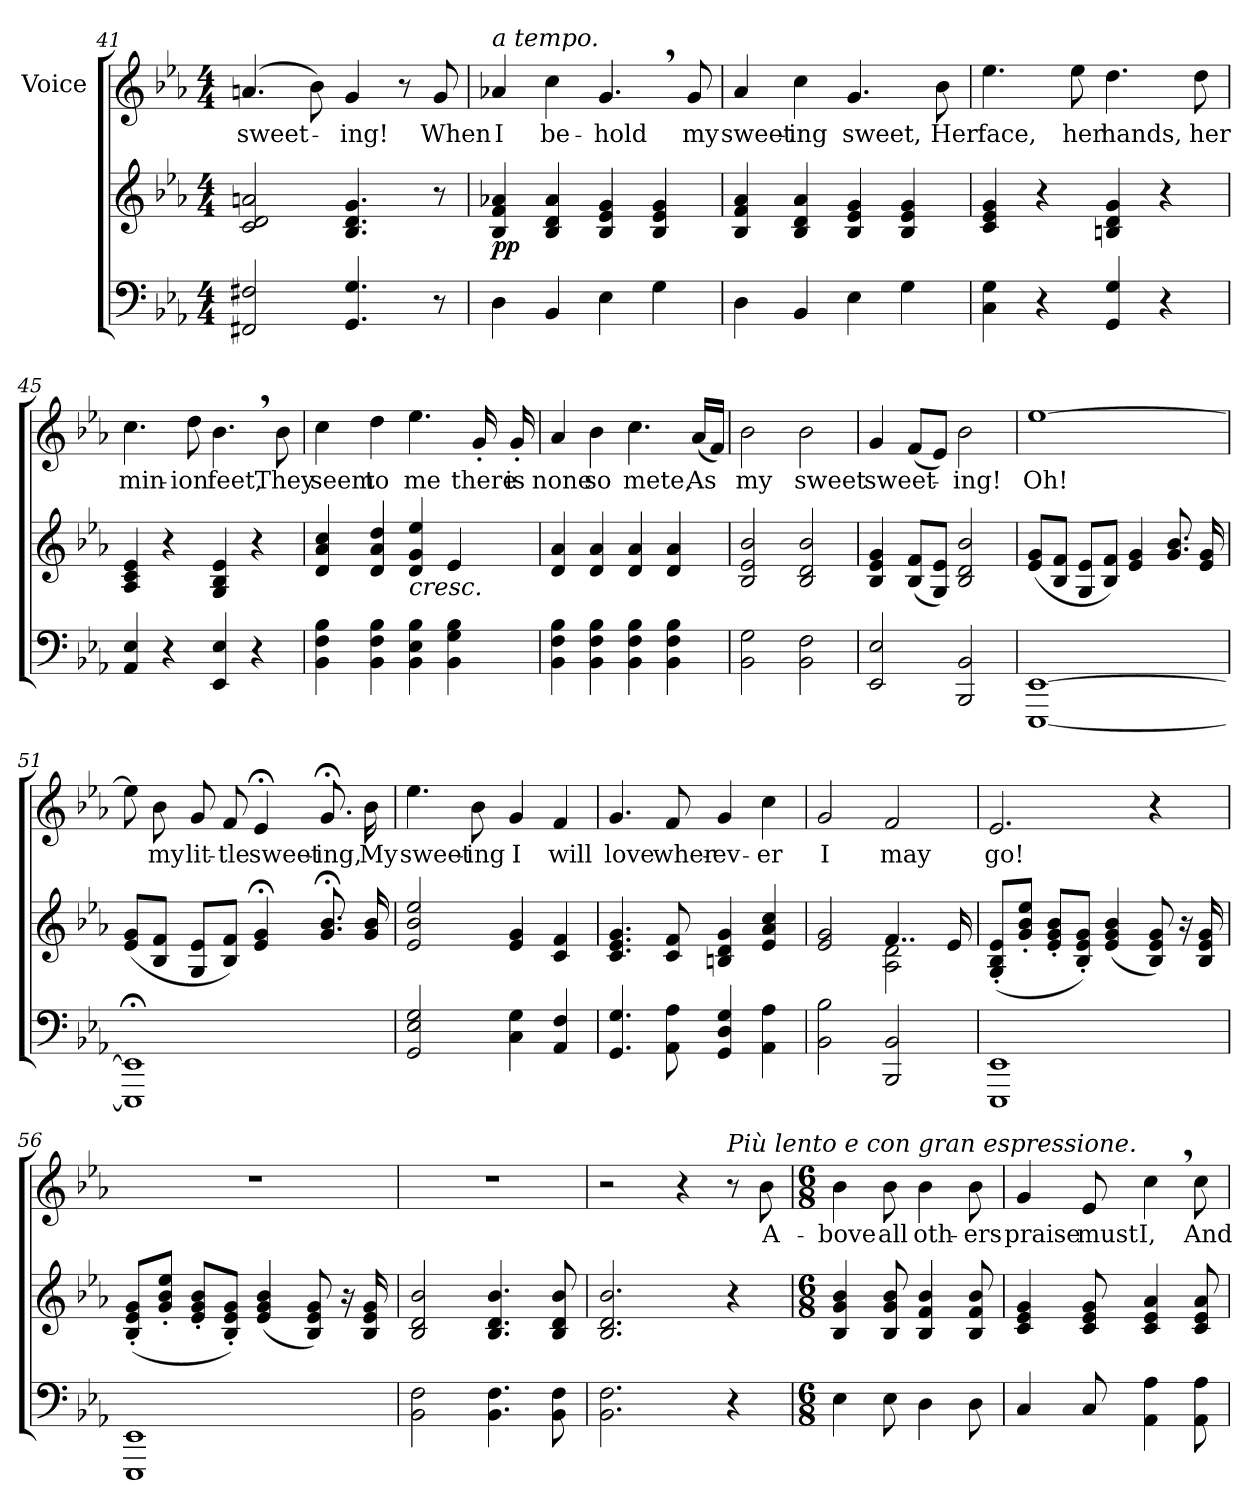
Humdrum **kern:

**kern	**kern	**dynam	**kern	**text
*part2	*part2	*part2	*part1	*part1
*staff3	*staff2	*staff2/3	*staff1	*staff1
*	*	*	*I"Voice	*
*clefF4	*clefG2	*	*clefG2	*
*k[b-e-a-]	*k[b-e-a-]	*	*k[b-e-a-]	*
*E-:	*E-:	*	*E-:	*
*M4/4	*M4/4	*	*M4/4	*
=41	=41	=41	=41	=41
!	!	!	!	!LO:LY:b
2FF#X/ 2F#X/	2c/ 2d/ 2an/	.	(4.an/	sweet-
.	.	.	8b-\)	.
!	!	!	!	!LO:LY:b
4.GG/ 4.G/	4.B-/ 4.d/ 4.g/	.	4g/	-ing!
.	.	.	8r	.
!	!	!	!	!LO:LY:b
8r	8r	.	8g/	When
=42	=42	=42	=42	=42
!	!	!	!LO:TX:a:i:t=a tempo.	!
!	!	!LO:DY:b	!	!LO:LY:b
4D\	4B-/ 4f/ 4a-X/	pp	4a-X/	I
!	!	!	!	!LO:LY:b
4BB-/	4B-/ 4d/ 4a-/	.	4cc\	be-
!	!	!	!	!LO:LY:b
4E-\	4B-/ 4e-/ 4g/	.	4.g,>/	-hold
4G\	4B-/ 4e-/ 4g/	.	.	.
!	!	!	!	!LO:LY:b
.	.	.	8g/	my
=43	=43	=43	=43	=43
!	!	!	!	!LO:LY:b
4D\	4B-/ 4f/ 4a-/	.	4a-/	sweet-
!	!	!	!	!LO:LY:b
4BB-/	4B-/ 4d/ 4a-/	.	4cc\	-ing
!	!	!	!	!LO:LY:b
4E-\	4B-/ 4e-/ 4g/	.	4.g/	sweet,
4G\	4B-/ 4e-/ 4g/	.	.	.
!	!	!	!	!LO:LY:b
.	.	.	8b-\	Her
!!LO:LB:g=z
=44	=44	=44	=44	=44
!	!	!	!	!LO:LY:b
4C\ 4G\	4c/ 4e-/ 4g/	.	4.ee-\	face,
4r	4r	.	.	.
!	!	!	!	!LO:LY:b
.	.	.	8ee-\	her
!	!	!	!	!LO:LY:b
4GG/ 4G/	4Bn/ 4d/ 4g/	.	4.dd\	hands,
4r	4r	.	.	.
!	!	!	!	!LO:LY:b
.	.	.	8dd\	her
=45	=45	=45	=45	=45
!	!	!	!	!LO:LY:b
4AA-/ 4E-/	4A-/ 4c/ 4e-/	.	4.cc\	min-
4r	4r	.	.	.
!	!	!	!	!LO:LY:b
.	.	.	8dd\	-ion
!	!	!	!	!LO:LY:b
4EE-/ 4E-/	4G/ 4B-/ 4e-/	.	4.b-,>\	feet,
4r	4r	.	.	.
!	!	!	!	!LO:LY:b
.	.	.	8b-\	They
=46	=46	=46	=46	=46
!	!	!	!	!LO:LY:b
4BB-\ 4F\ 4B-\	4d/ 4a-/ 4cc/	.	4cc\	seem
!	!	!	!	!LO:LY:b
4BB-\ 4F\ 4B-\	4d/ 4a-/ 4dd/	.	4dd\	to
!	!LO:TX:b:i:t=cresc.	!	!	!
!	!	!	!	!LO:LY:b
4BB-\ 4E-\ 4B-\	4d/ 4g/ 4ee-/	.	4.ee-\	me
4BB-\ 4G\ 4B-\	4e-/	.	.	.
!	!	!	!	!LO:LY:b
.	.	.	16g'</	there
!	!	!	!	!LO:LY:b
.	.	.	16g'</	is
!!LO:LB:g=z
=47	=47	=47	=47	=47
!	!	!	!	!LO:LY:b
4BB-\ 4F\ 4B-\	4d/ 4a-/	.	4a-/	none
!	!	!	!	!LO:LY:b
4BB-\ 4F\ 4B-\	4d/ 4a-/	.	4b-\	so
!	!	!	!	!LO:LY:b
4BB-\ 4F\ 4B-\	4d/ 4a-/	.	4.cc\	mete,
4BB-\ 4F\ 4B-\	4d/ 4a-/	.	.	.
!	!	!	!	!LO:LY:b
.	.	.	(<16a-/LL	As
.	.	.	16f/JJ)	.
=48	=48	=48	=48	=48
!	!	!	!	!LO:LY:b
2BB-\ 2G\	2B-/ 2e-/ 2b-/	.	2b-\	my
!	!	!	!	!LO:LY:b
2BB-\ 2F\	2B-/ 2d/ 2b-/	.	2b-\	sweet
=49	=49	=49	=49	=49
!	!	!	!	!LO:LY:b
2EE-/ 2E-/	4B-/ 4e-/ 4g/	.	4g/	sweet-
.	(<8B-/ 8f/L	.	(<8f/L	.
.	8G/ 8e-/J)	.	8e-/J)	.
!	!	!	!	!LO:LY:b
2BBB-/ 2BB-/	2B-/ 2d/ 2b-/	.	2b-\	-ing!
=50	=50	=50	=50	=50
!	!	!	!	!LO:LY:b
[1EEE- [1EE-	(<8e-/ 8g/L	.	[1ee-	Oh!
.	8B-/ 8f/J	.	.	.
.	8G/ 8e-/L	.	.	.
.	8B-/ 8f/J)	.	.	.
.	4e-/ 4g/	.	.	.
.	8.g/ 8.b-/	.	.	.
.	16e-/ 16g/	.	.	.
!!LO:PB:g=z
=51	=51	=51	=51	=51
1EEE-];< 1EE-];<	(<8e-/ 8g/L	.	8ee-\]	.
!	!	!	!	!LO:LY:b
.	8B-/ 8f/J	.	8b-\	my
!	!	!	!	!LO:LY:b
.	8G/ 8e-/L	.	8g/	lit-
!	!	!	!	!LO:LY:b
.	8B-/ 8f/J)	.	8f/	-tle
!	!	!	!	!LO:LY:b
.	4e-/;< 4g/;<	.	4e-;</	sweet-
!	!	!	!	!LO:LY:b
.	8.g/;< 8.b-/;<	.	8.g;</	-ing,
!	!	!	!	!LO:LY:b
.	16g/ 16b-/	.	16b-\	My
=52	=52	=52	=52	=52
!	!	!	!	!LO:LY:b
2GG/ 2E-/ 2G/	2e-/ 2b-/ 2ee-/	.	4.ee-\	sweet-
!	!	!	!	!LO:LY:b
.	.	.	8b-\	-ing
!	!	!	!	!LO:LY:b
4C\ 4G\	4e-/ 4g/	.	4g/	I
!	!	!	!	!LO:LY:b
4AA-/ 4F/	4c/ 4f/	.	4f/	will
=53	=53	=53	=53	=53
!	!	!	!	!LO:LY:b
4.GG/ 4.G/	4.c/ 4.e-/ 4.g/	.	4.g/	love
!	!	!	!	!LO:LY:b
8AA-\ 8A-\	8c/ 8f/	.	8f/	wher-
!	!	!	!	!LO:LY:b
4GG/ 4D/ 4G/	4Bn/ 4d/ 4g/	.	4g/	-ev-
!	!	!	!	!LO:LY:b
4AA-\ 4A-\	4e-/ 4a-/ 4cc/	.	4cc\	-er
!!LO:LB:g=z
=54	=54	=54	=54	=54
*	*^	*	*	*
!	!	!	!	!	!LO:LY:b
2BB-\ 2B-\	2e-/ 2g/	2ryy	.	2g/	I
!	!	!	!	!	!LO:LY:b
2BBB-/ 2BB-/	4..f/	2A-\ 2d\	.	2f/	may
.	16e-/	.	.	.	.
*	*v	*v	*	*	*
=55	=55	=55	=55	=55
!	!	!	!	!LO:LY:b
1EEE- 1EE-	(<8G/'< 8B-/'< 8e-/'<L	.	2.e-/	go!
.	8g/'< 8b-/'< 8ee-/'<J	.	.	.
.	8e-/'< 8g/'< 8b-/'<L	.	.	.
.	8B-/'< 8e-/'< 8g/'<J)	.	.	.
.	(<4e-/ 4g/ 4b-/	.	.	.
.	8B-/ 8e-/ 8g/)	.	4r	.
.	16r	.	.	.
.	16B-/ 16e-/ 16g/	.	.	.
=56	=56	=56	=56	=56
1EEE- 1EE-	(<8B-/'< 8e-/'< 8g/'<L	.	1r	.
.	8g/'< 8b-/'< 8ee-/'<J	.	.	.
.	8e-/'< 8g/'< 8b-/'<L	.	.	.
.	8B-/'< 8e-/'< 8g/'<J)	.	.	.
.	(<4e-/ 4g/ 4b-/	.	.	.
.	8B-/ 8e-/ 8g/)	.	.	.
.	16r	.	.	.
.	16B-/ 16e-/ 16g/	.	.	.
!!LO:LB:g=z
=57	=57	=57	=57	=57
2BB-\ 2F\	2B-/ 2d/ 2b-/	.	1r	.
4.BB-\ 4.F\	4.B-/ 4.d/ 4.b-/	.	.	.
8BB-\ 8F\	8B-/ 8d/ 8b-/	.	.	.
=58	=58	=58	=58	=58
2.BB-\ 2.F\	2.B-/ 2.d/ 2.b-/	.	2r	.
.	.	.	4r	.
!	!	!	!LO:TX:a:i:t=Più lento e con gran espressione.	!
4r	4r	.	8r	.
!	!	!	!	!LO:LY:b
.	.	.	8b-\	A-
=59!	=59!	=59!	=59!	=59!
*M6/8	*M6/8	*	*M6/8	*
!	!	!	!	!LO:LY:b
4E-\	4B-/ 4g/ 4b-/	.	4b-\	-bove
!	!	!	!	!LO:LY:b
8E-\	8B-/ 8g/ 8b-/	.	8b-\	all
!	!	!	!	!LO:LY:b
4D\	4B-/ 4f/ 4b-/	.	4b-\	oth-
!	!	!	!	!LO:LY:b
8D\	8B-/ 8f/ 8b-/	.	8b-\	-ers
!!LO:PB:g=z
=60	=60	=60	=60	=60
!	!	!	!	!LO:LY:b
4C/	4c/ 4e-/ 4g/	.	4g/	praise
!	!	!	!	!LO:LY:b
8C/	8c/ 8e-/ 8g/	.	8e-/	must
!	!	!	!	!LO:LY:b
4AA-\ 4A-\	4c/ 4e-/ 4a-/	.	4cc,>\	I,
!	!	!	!	!LO:LY:b
8AA-\ 8A-\	8c/ 8e-/ 8a-/	.	8cc\	And
=	=	=	=	=
*-	*-	*-	*-	*-
